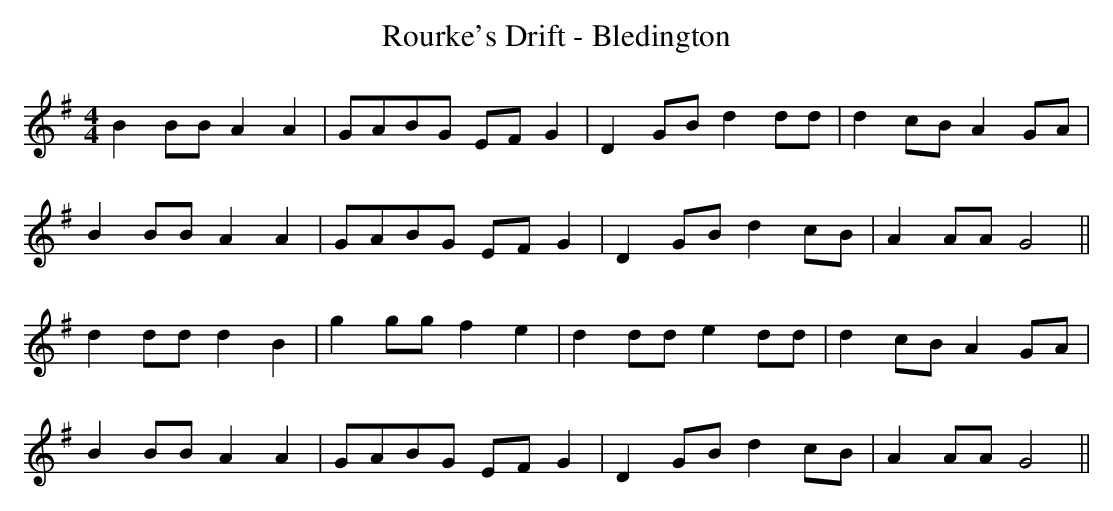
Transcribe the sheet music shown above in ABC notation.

X:1
T:Rourke's Drift - Bledington
M:4/4
L:1/8
K:G
B2 BB A2 A2|GABG EF G2|D2 GB d2 dd|d2 cB A2 GA|
B2 BB A2 A2|GABG EF G2|D2 GB d2 cB|A2 AA G4||
d2 dd d2 B2|g2 gg f2 e2|d2 dd e2 dd|d2 cB A2 GA|
B2 BB A2 A2|GABG EF G2|D2 GB d2 cB|A2 AA G4||
